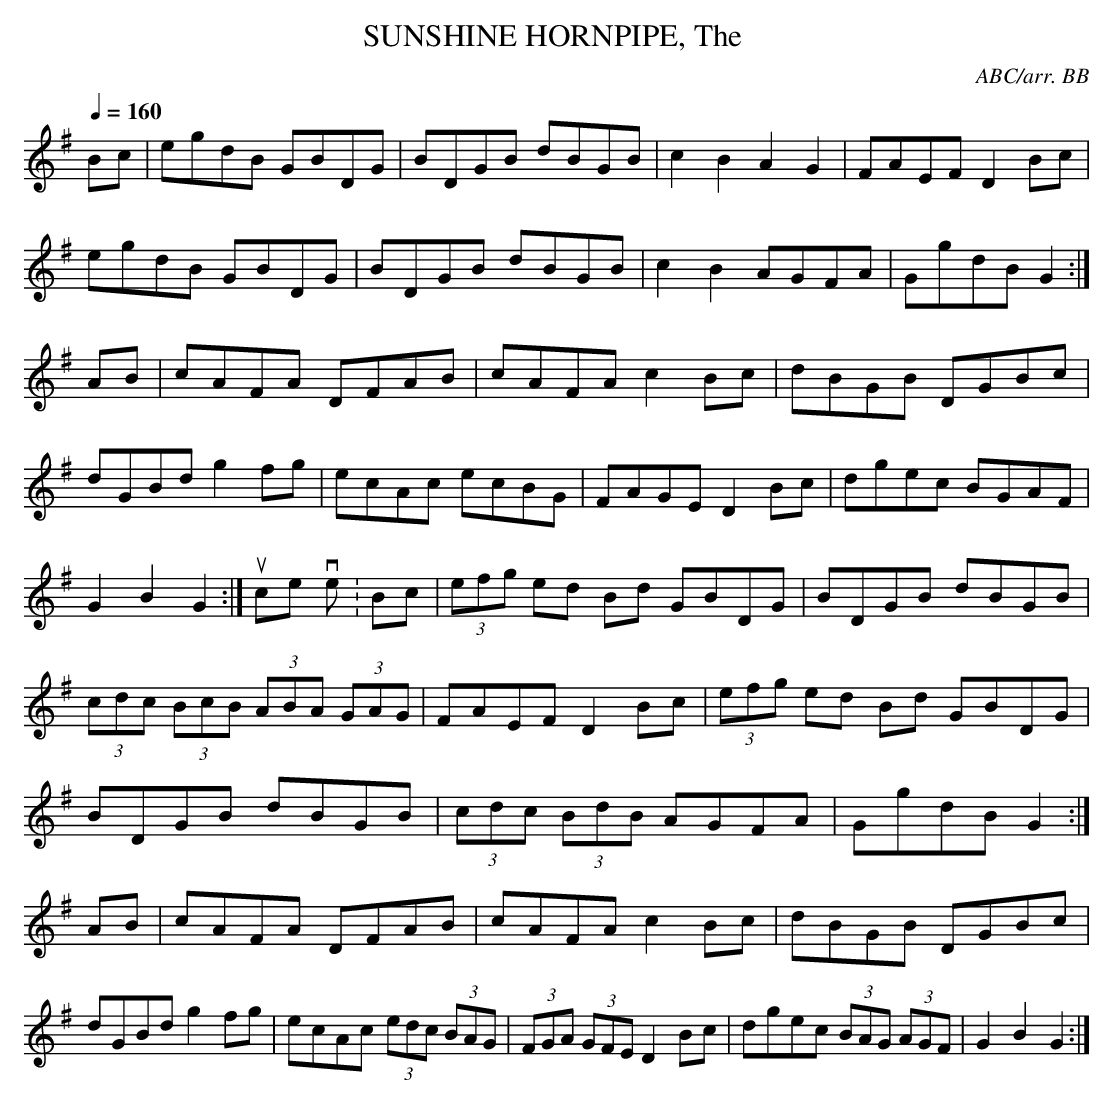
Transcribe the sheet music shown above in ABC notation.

X:1
T:SUNSHINE HORNPIPE, The \
C:ABC/arr. BB\
Q:1/4=160\
M:4/4\
L:1/8\
K:G\
Bc|egdB GBDG|BDGB dBGB|c2B2 A2G2|FAEF D2Bc|\
egdB GBDG|BDGB dBGB|c2B2 AGFA|GgdB G2 :|\
AB|cAFA DFAB|cAFA c2Bc|dBGB DGBc|dGBd g2fg|\
ecAc ecBG|FAGE D2Bc|dgec BGAF|G2B2G2 :|\
\
\
source version:\
Bc|(3efg ed Bd GBDG|BDGB dBGB|(3cdc (3BcB (3ABA (3GAG|FAEF D2Bc|\
(3efg ed Bd GBDG|BDGB dBGB|(3cdc (3BdB AGFA|GgdB G2 :|\
AB|cAFA DFAB|cAFA c2Bc|dBGB DGBc|dGBd g2fg|\
ecAc (3edc (3BAG|(3FGA (3GFE D2Bc|dgec (3BAG (3AGF|G2B2G2 :|\
\
\
